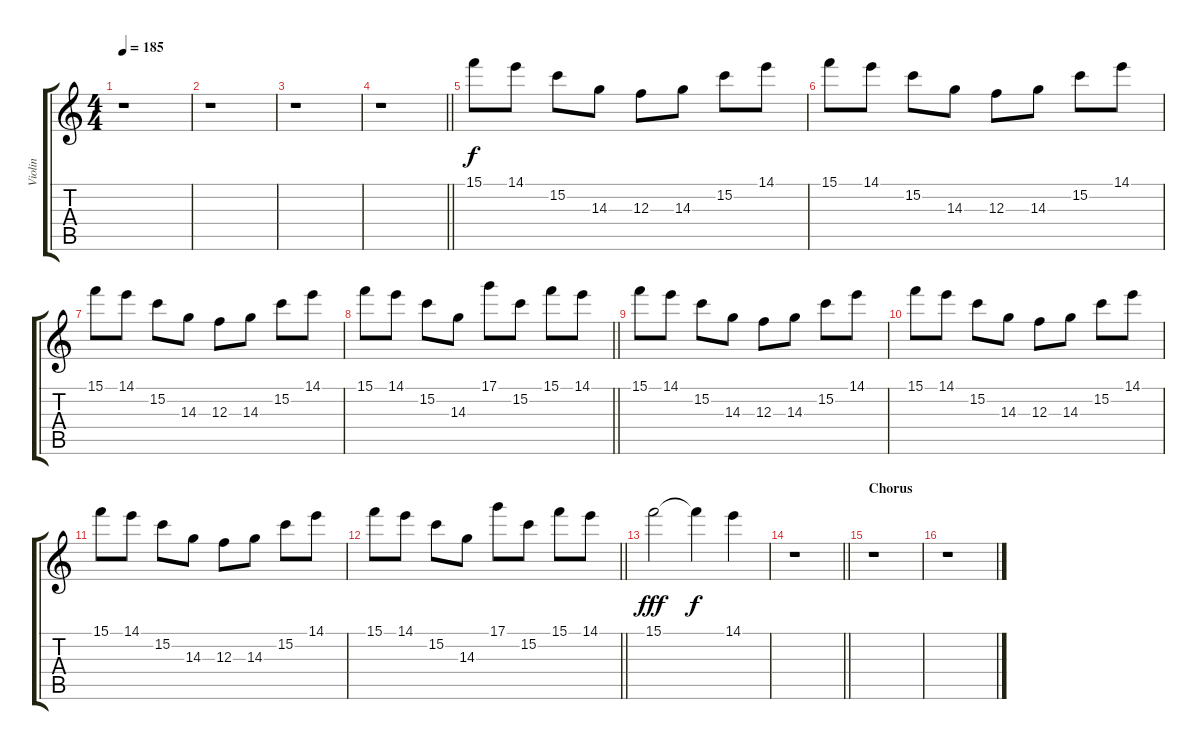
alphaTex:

\track ("Violin" "Violin") {instrument electricguitarclean}
\staff {score tabs}
\tuning (D4 A3 F3 C3 G2 C2) {hide}
\ts (4 4)
\tempo 185
\clef g2
\ks c
r.1{dy f} |
r.1 |
r.1 |
\barLineRight lightlight
r.1 |
15.1.8 14.1.8 15.2.8 14.3.8 12.3.8 14.3.8 15.2.8 14.1.8 |
15.1.8 14.1.8 15.2.8 14.3.8 12.3.8 14.3.8 15.2.8 14.1.8 |
15.1.8 14.1.8 15.2.8 14.3.8 12.3.8 14.3.8 15.2.8 14.1.8 |
\barLineRight lightlight
15.1.8 14.1.8 15.2.8 14.3.8 17.1.8 15.2.8 15.1.8 14.1.8 |
15.1.8 14.1.8 15.2.8 14.3.8 12.3.8 14.3.8 15.2.8 14.1.8 |
15.1.8 14.1.8 15.2.8 14.3.8 12.3.8 14.3.8 15.2.8 14.1.8 |
15.1.8 14.1.8 15.2.8 14.3.8 12.3.8 14.3.8 15.2.8 14.1.8 |
\barLineRight lightlight
15.1.8 14.1.8 15.2.8 14.3.8 17.1.8 15.2.8 15.1.8 14.1.8 |
15.1.2{dy fff} 15.1{t}.4{dy f} 14.1.4 |
\barLineRight lightlight
r.1 |
\section ("" "Chorus")
r.1 |
r.1
